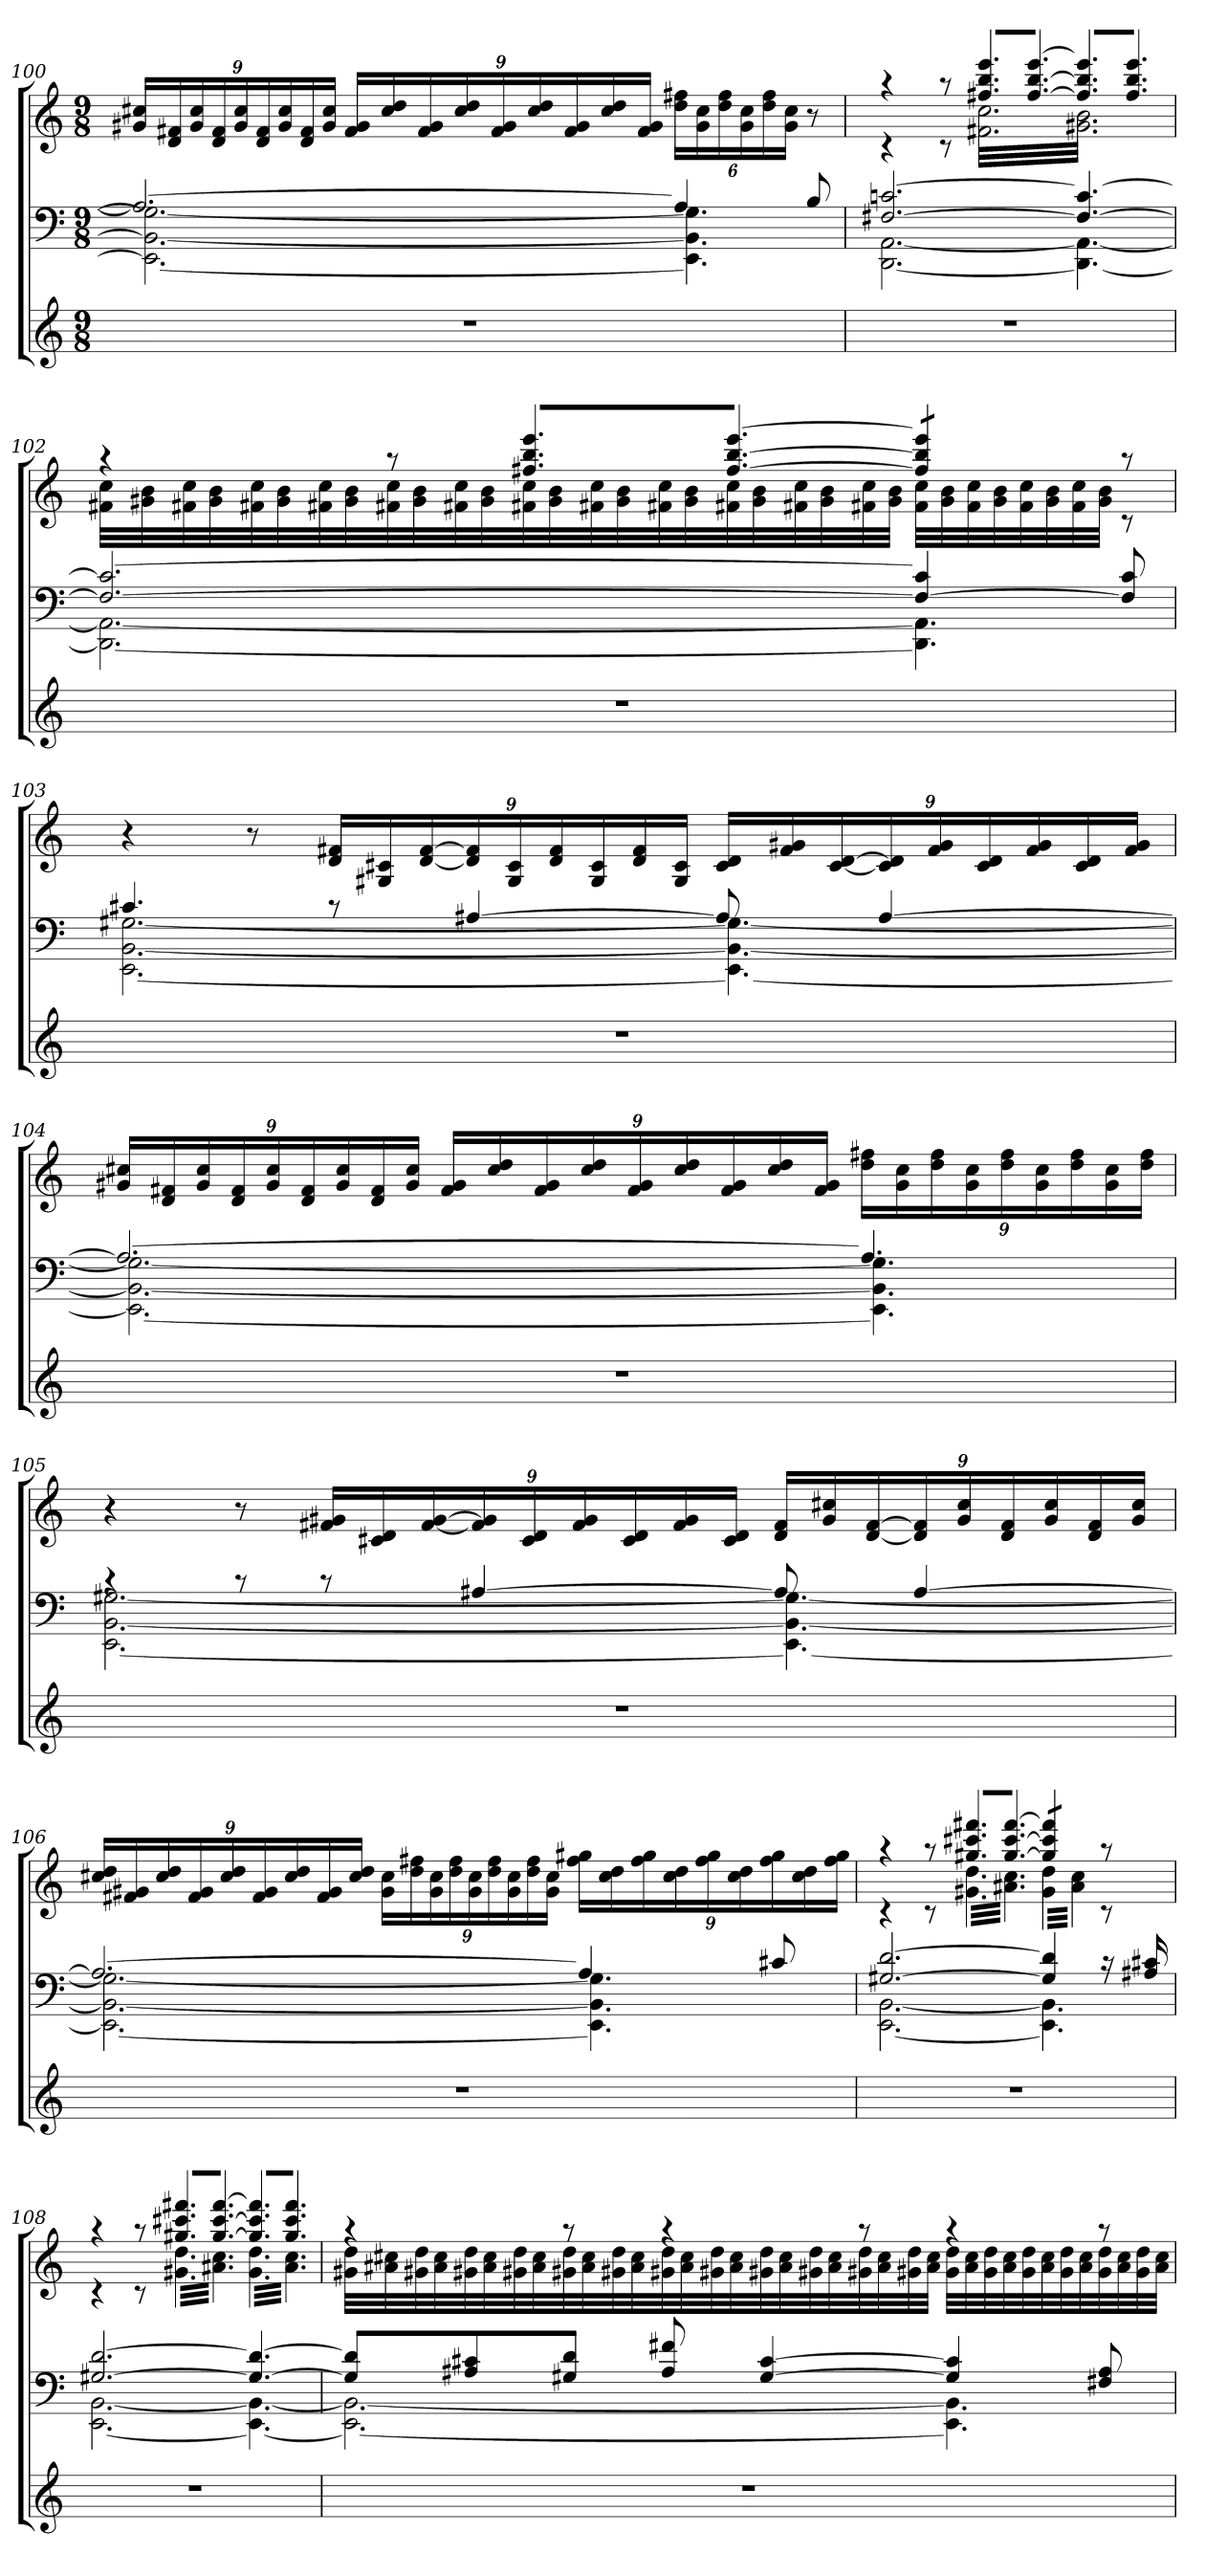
**kern	**kern	**kern
*part3	*part2	*part1
*staff3	*staff2	*staff1
*clefG2	*clefF4	*clefG2
*k[]	*k[]	*k[]
*M9/8	*M9/8	*M9/8
=100	=100	=100
*	*^	*
8%9r	2.A#_	2.EE_ 2.BB_ 2.G#_	24g#X 24cc#XLL
.	.	.	24d 24f#X
.	.	.	24g# 24cc#
.	.	.	24d 24f#
.	.	.	24g# 24cc#
.	.	.	24d 24f#
.	.	.	24g# 24cc#
.	.	.	24d 24f#
.	.	.	24g# 24cc#JJ
.	.	.	24f# 24g#LL
.	.	.	24cc# 24dd
.	.	.	24f# 24g#
.	.	.	24cc# 24dd
.	.	.	24f# 24g#
.	.	.	24cc# 24dd
.	.	.	24f# 24g#
.	.	.	24cc# 24dd
.	.	.	24f# 24g#JJ
.	4A#]	4.EE] 4.BB] 4.G#]	24dd 24ff#XLL
.	.	.	24g# 24cc#
.	.	.	24dd 24ff#
.	.	.	24g# 24cc#
.	.	.	24dd 24ff#
.	.	.	24g# 24cc#JJ
.	8B	.	8r
=101	=101	=101	=101
*	*	*	*^
8%9r	[2.F#X [2.cn	[2.DD [2.AA	4raa	4rc
.	.	.	8raa	8rc
*	*	*	*tremolo	*
.	.	.	8ff#X 8bb 8eeeL	32f#X 32ccLLL
.	.	.	.	32g# 32b
.	.	.	.	32f#X 32cc
.	.	.	.	32g# 32b
.	.	.	8ff# 8bb 8eee	32f#X 32cc
.	.	.	.	32g# 32b
.	.	.	.	32f#X 32cc
.	.	.	.	32g# 32b
.	.	.	[8ff# [8bb [8eeeJ	32f#X 32cc
.	.	.	.	32g# 32b
.	.	.	.	32f#X 32cc
.	.	.	.	32g# 32b
.	4.F#_ 4.c_	4.DD_ 4.AA_	8ff#] 8bb] 8eee]L	32f#X 32cc
.	.	.	.	32g# 32b
.	.	.	.	32f#X 32cc
.	.	.	.	32g# 32b
.	.	.	8ff# 8bb 8eee	32f#X 32cc
.	.	.	.	32g# 32b
.	.	.	.	32f#X 32cc
.	.	.	.	32g# 32b
.	.	.	8ff# 8bb 8eeeJ	32f#X 32cc
.	.	.	.	32g# 32b
.	.	.	.	32f#X 32cc
.	.	.	.	32g# 32bJJJ
=102	=102	=102	=102	=102
8%9r	2.F#_ 2.c_	2.DD_ 2.AA_	4raa	32f#X 32ccLLL
.	.	.	.	32g# 32b
.	.	.	.	32f#X 32cc
.	.	.	.	32g# 32b
.	.	.	.	32f#X 32cc
.	.	.	.	32g# 32b
.	.	.	.	32f#X 32cc
.	.	.	.	32g# 32b
.	.	.	8raa	32f#X 32cc
.	.	.	.	32g# 32b
.	.	.	.	32f#X 32cc
.	.	.	.	32g# 32b
.	.	.	8ff#X 8bb 8eeeL	32f#X 32cc
.	.	.	.	32g# 32b
.	.	.	.	32f#X 32cc
.	.	.	.	32g# 32b
.	.	.	8ff# 8bb 8eee	32f#X 32cc
.	.	.	.	32g# 32b
.	.	.	.	32f#X 32cc
.	.	.	.	32g# 32b
.	.	.	[8ff# [8bb [8eeeJ	32f#X 32cc
.	.	.	.	32g# 32b
.	.	.	.	32f#X 32cc
.	.	.	.	32g# 32bJJJ
.	4F#_ 4c]	4.DD] 4.AA]	8ff#] 8bb] 8eee]L	32f# 32ccLLL
.	.	.	.	32g# 32b
.	.	.	.	32f# 32cc
.	.	.	.	32g# 32b
.	.	.	8ff# 8bb 8eeeJ	32f# 32cc
.	.	.	.	32g# 32b
.	.	.	.	32f# 32cc
.	.	.	.	32g# 32bJJJ
*	*	*	*Xtremolo	*
.	8F#] 8c	.	8raa	8rc
.	.	.	.	.
.	.	.	.	.
.	.	.	.	.
*	*	*	*v	*v
=103	=103	=103	=103
8%9r	4.c#X	[2.EE [2.BB [2.G#X	4r
.	.	.	8r
.	8rc	.	24d 24f#XLL
.	.	.	24G#X 24c#X
.	.	.	[24d [24f#
.	[4A#X	.	24d] 24f#]
.	.	.	24G# 24c#
.	.	.	24d 24f#
.	.	.	24G# 24c#
.	.	.	24d 24f#
.	.	.	24G# 24c#JJ
.	8A#]	4.EE_ 4.BB_ 4.G#_	24c# 24dLL
.	.	.	24f# 24g#X
.	.	.	[24c# [24d
.	[4A#	.	24c#] 24d]
.	.	.	24f# 24g#
.	.	.	24c# 24d
.	.	.	24f# 24g#
.	.	.	24c# 24d
.	.	.	24f# 24g#JJ
=104	=104	=104	=104
8%9r	2.A#_	2.EE_ 2.BB_ 2.G#_	24g#X 24cc#XLL
.	.	.	24d 24f#X
.	.	.	24g# 24cc#
.	.	.	24d 24f#
.	.	.	24g# 24cc#
.	.	.	24d 24f#
.	.	.	24g# 24cc#
.	.	.	24d 24f#
.	.	.	24g# 24cc#JJ
.	.	.	24f# 24g#LL
.	.	.	24cc# 24dd
.	.	.	24f# 24g#
.	.	.	24cc# 24dd
.	.	.	24f# 24g#
.	.	.	24cc# 24dd
.	.	.	24f# 24g#
.	.	.	24cc# 24dd
.	.	.	24f# 24g#JJ
.	4.A#]	4.EE] 4.BB] 4.G#]	24dd 24ff#XLL
.	.	.	24g# 24cc#
.	.	.	24dd 24ff#
.	.	.	24g# 24cc#
.	.	.	24dd 24ff#
.	.	.	24g# 24cc#
.	.	.	24dd 24ff#
.	.	.	24g# 24cc#
.	.	.	24dd 24ff#JJ
=105	=105	=105	=105
8%9r	4rc	[2.EE [2.BB [2.G#X	4r
.	8rc	.	8r
.	8rc	.	24f#X 24g#XLL
.	.	.	24c#X 24d
.	.	.	[24f# [24g#
.	[4A#X	.	24f#] 24g#]
.	.	.	24c# 24d
.	.	.	24f# 24g#
.	.	.	24c# 24d
.	.	.	24f# 24g#
.	.	.	24c# 24dJJ
.	8A#]	4.EE_ 4.BB_ 4.G#_	24d 24f#LL
.	.	.	24g# 24cc#X
.	.	.	[24d [24f#
.	[4A#	.	24d] 24f#]
.	.	.	24g# 24cc#
.	.	.	24d 24f#
.	.	.	24g# 24cc#
.	.	.	24d 24f#
.	.	.	24g# 24cc#JJ
=106	=106	=106	=106
8%9r	2.A#_	2.EE_ 2.BB_ 2.G#_	24cc#X 24ddLL
.	.	.	24f#X 24g#X
.	.	.	24cc# 24dd
.	.	.	24f# 24g#
.	.	.	24cc# 24dd
.	.	.	24f# 24g#
.	.	.	24cc# 24dd
.	.	.	24f# 24g#
.	.	.	24cc# 24ddJJ
.	.	.	24g# 24cc#LL
.	.	.	24dd 24ff#X
.	.	.	24g# 24cc#
.	.	.	24dd 24ff#
.	.	.	24g# 24cc#
.	.	.	24dd 24ff#
.	.	.	24g# 24cc#
.	.	.	24dd 24ff#
.	.	.	24g# 24cc#JJ
.	4A#]	4.EE] 4.BB] 4.G#]	24ff# 24gg#XLL
.	.	.	24cc# 24dd
.	.	.	24ff# 24gg#
.	.	.	24cc# 24dd
.	.	.	24ff# 24gg#
.	.	.	24cc# 24dd
.	8c#X	.	24ff# 24gg#
.	.	.	24cc# 24dd
.	.	.	24ff# 24gg#JJ
=107	=107	=107	=107
*	*	*	*^
8%9r	[2.G#X [2.d	[2.EE [2.BB	4raa	4rc
.	.	.	8raa	8rc
*	*	*	*tremolo	*
.	.	.	8gg#X 8ccc#X 8fff#XL	32g#X 32ddLLL
.	.	.	.	32a# 32cc#
.	.	.	.	32g#X 32dd
.	.	.	.	32a# 32cc#
.	.	.	8gg# 8ccc# 8fff#	32g#X 32dd
.	.	.	.	32a# 32cc#
.	.	.	.	32g#X 32dd
.	.	.	.	32a# 32cc#
.	.	.	[8gg# [8ccc# [8fff#J	32g#X 32dd
.	.	.	.	32a# 32cc#
.	.	.	.	32g#X 32dd
.	.	.	.	32a# 32cc#JJJ
.	4G#] 4d]	4.EE] 4.BB]	8gg#] 8ccc#] 8fff#]L	32g# 32ddLLL
.	.	.	.	32a# 32cc#
.	.	.	.	32g# 32dd
.	.	.	.	32a# 32cc#
.	.	.	8gg# 8ccc# 8fff#J	32g# 32dd
.	.	.	.	32a# 32cc#
.	.	.	.	32g# 32dd
.	.	.	.	32a# 32cc#JJJ
.	16rc	.	8raa	8rc
.	.	.	.	.
.	16A#X 16c#X	.	.	.
.	.	.	.	.
=108	=108	=108	=108	=108
8%9r	[2.G#X [2.d	[2.EE [2.BB	4raa	4rc
.	.	.	8raa	8rc
.	.	.	8gg#X 8ccc#X 8fff#XL	32g#X 32ddLLL
.	.	.	.	32a# 32cc#
.	.	.	.	32g#X 32dd
.	.	.	.	32a# 32cc#
.	.	.	8gg# 8ccc# 8fff#	32g#X 32dd
.	.	.	.	32a# 32cc#
.	.	.	.	32g#X 32dd
.	.	.	.	32a# 32cc#
.	.	.	[8gg# [8ccc# [8fff#J	32g#X 32dd
.	.	.	.	32a# 32cc#
.	.	.	.	32g#X 32dd
.	.	.	.	32a# 32cc#JJJ
.	4.G#_ 4.d_	4.EE_ 4.BB_	8gg#] 8ccc#] 8fff#]L	32g# 32ddLLL
.	.	.	.	32a# 32cc#
.	.	.	.	32g# 32dd
.	.	.	.	32a# 32cc#
.	.	.	8gg# 8ccc# 8fff#	32g# 32dd
.	.	.	.	32a# 32cc#
.	.	.	.	32g# 32dd
.	.	.	.	32a# 32cc#
.	.	.	8gg# 8ccc# 8fff#J	32g# 32dd
.	.	.	.	32a# 32cc#
.	.	.	.	32g# 32dd
.	.	.	.	32a# 32cc#JJJ
=109	=109	=109	=109	=109
8%9r	8G#] 8d]L	2.EE_ 2.BB_	4raa	32g#X 32ddLLL
.	.	.	.	32a# 32cc#
.	.	.	.	32g#X 32dd
.	.	.	.	32a# 32cc#
.	8A#X 8c#X	.	.	32g#X 32dd
.	.	.	.	32a# 32cc#
.	.	.	.	32g#X 32dd
.	.	.	.	32a# 32cc#
.	8G#X 8dJ	.	8raa	32g#X 32dd
.	.	.	.	32a# 32cc#
.	.	.	.	32g#X 32dd
.	.	.	.	32a# 32cc#
.	8A# 8f#X	.	4raa	32g#X 32dd
.	.	.	.	32a# 32cc#
.	.	.	.	32g#X 32dd
.	.	.	.	32a# 32cc#
.	[4G# [4c#	.	.	32g#X 32dd
.	.	.	.	32a# 32cc#
.	.	.	.	32g#X 32dd
.	.	.	.	32a# 32cc#
.	.	.	8raa	32g#X 32dd
.	.	.	.	32a# 32cc#
.	.	.	.	32g#X 32dd
.	.	.	.	32a# 32cc#JJJ
.	4G#] 4c#]	4.EE] 4.BB]	4raa	32g# 32ddLLL
.	.	.	.	32a# 32cc#
.	.	.	.	32g# 32dd
.	.	.	.	32a# 32cc#
.	.	.	.	32g# 32dd
.	.	.	.	32a# 32cc#
.	.	.	.	32g# 32dd
.	.	.	.	32a# 32cc#
.	8F#X 8A#	.	8raa	32g# 32dd
.	.	.	.	32a# 32cc#
.	.	.	.	32g# 32dd
.	.	.	.	32a# 32cc#JJJ
*	*	*	*Xtremolo	*
.	.	.	.	.
.	.	.	.	.
.	.	.	.	.
.	.	.	.	.
.	.	.	.	.
.	.	.	.	.
*	*v	*v	*	*
*	*	*v	*v
=	=	=
*-	*-	*-
